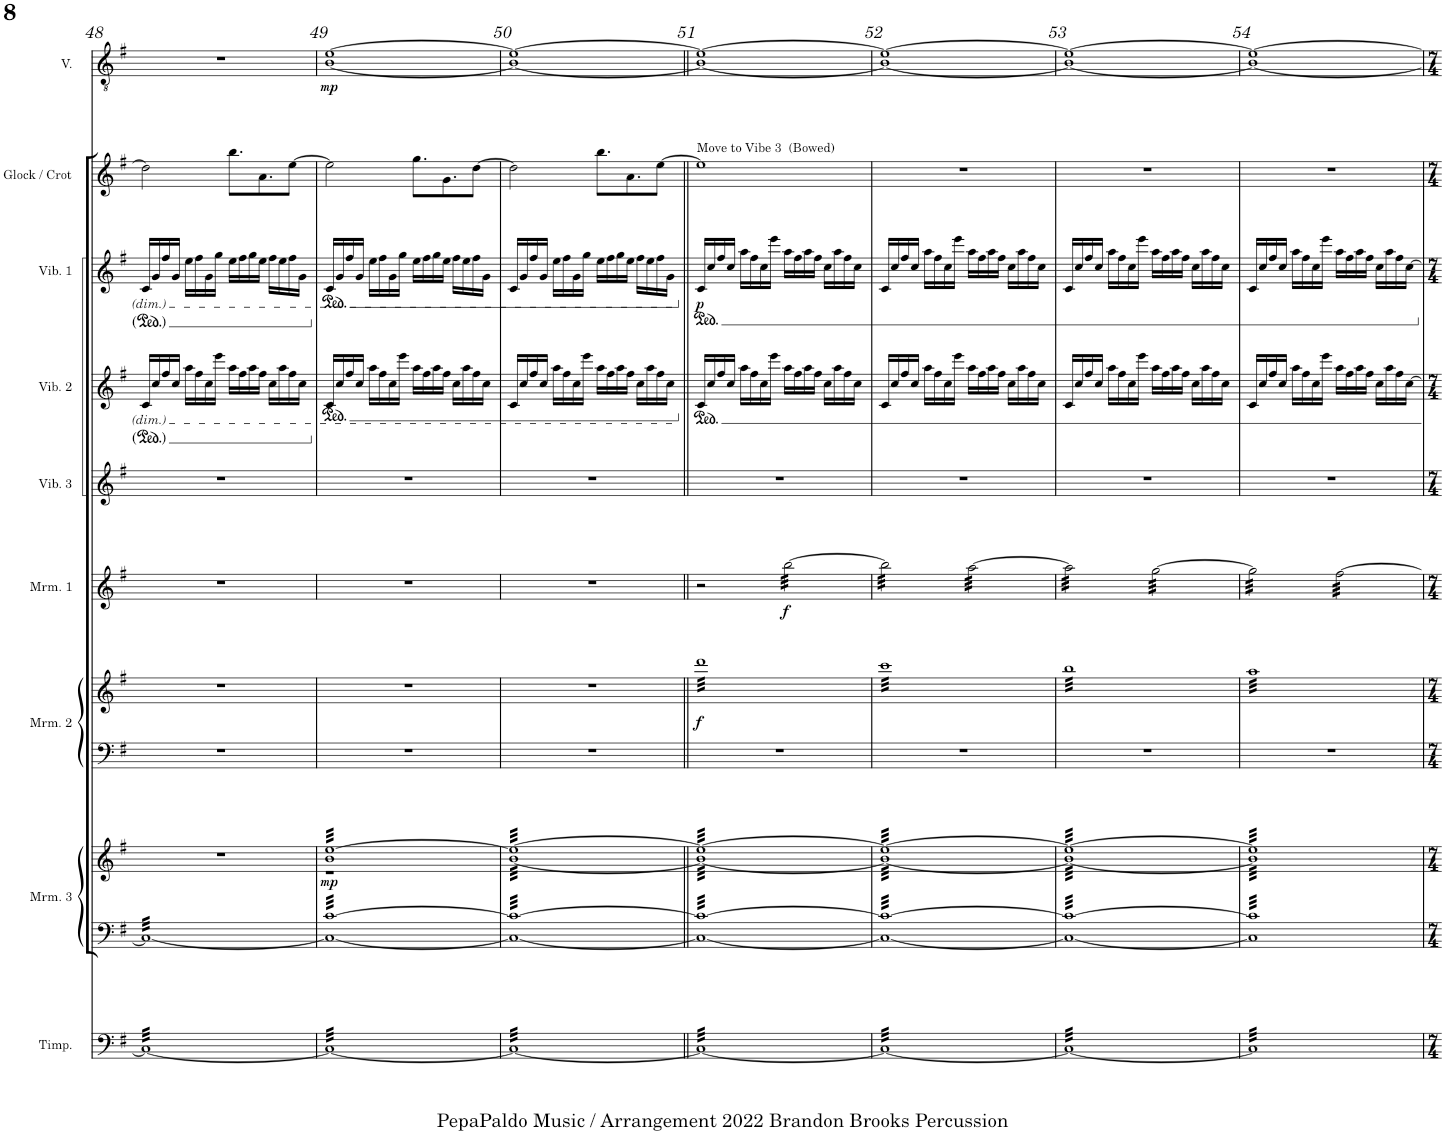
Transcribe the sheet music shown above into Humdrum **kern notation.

**kern	**kern	**kern	**dynam	**kern	**kern	**dynam	**kern	**dynam	**kern	**kern	**kern	**dynam	**kern	**kern	**dynam
*part9	*part8	*part8	*part8	*part7	*part7	*part7	*part6	*part6	*part5	*part4	*part3	*part3	*part2	*part1	*part1
*staff11	*staff10	*staff9	*staff9/10	*staff8	*staff7	*staff7/8	*staff6	*staff6	*staff5	*staff4	*staff3	*staff3	*staff2	*staff1	*staff1
*I"Timpani	*I"Marimba 3	*	*	*I"Marimba 2	*	*	*I"Marimba 1	*	*I"Vibraphone 3	*I"Vibraphone 2	*I"Vibraphone 1	*	*I"Glock / Crot	*I"Voice	*
*I'Timp.	*I'Mrm. 3	*	*	*I'Mrm. 2	*	*	*I'Mrm. 1	*	*I'Vib. 3	*I'Vib. 2	*I'Vib. 1	*	*I'Glock / Crot	*I'V.	*
!!LO:PB:g=z
*clefF4	*clefF4	*clefG2	*	*clefF4	*clefG2	*	*clefG2	*	*clefG2	*clefG2	*clefG2	*	*clefG2	*clefGv2	*
*	*	*	*	*	*	*	*	*	*	*	*	*	*Trd-14c-24	*	*
*k[f#]	*k[f#]	*k[f#]	*	*k[f#]	*k[f#]	*	*k[f#]	*	*k[f#]	*k[f#]	*k[f#]	*	*k[f#]	*k[f#]	*
*M4/4	*M4/4	*M4/4	*	*M4/4	*M4/4	*	*M4/4	*	*M4/4	*M4/4	*M4/4	*	*M4/4	*M4/4	*
=48	=48	=48	=48	=48	=48	=48	=48	=48	=48	=48	=48	=48	=48	=48	=48
*tremolo	*	*	*	*	*	*	*	*	*	*	*	*	*	*	*
*	*tremolo	*	*	*	*	*	*	*	*	*	*	*	*	*	*
32CLLL	32CLLL	1r	.	1r	1r	.	1r	.	1r	16c/LL	16c/LL	.	2dd\]	1r	.
32C	32C	.	.	.	.	.	.	.	.	.	.	.	.	.	.
32C	32C	.	.	.	.	.	.	.	.	16cc/	16g/	.	.	.	.
32C	32C	.	.	.	.	.	.	.	.	.	.	.	.	.	.
32C	32C	.	.	.	.	.	.	.	.	16ff#/	16ff#/	.	.	.	.
32C	32C	.	.	.	.	.	.	.	.	.	.	.	.	.	.
32C	32C	.	.	.	.	.	.	.	.	16cc/JJ	16g/JJ	.	.	.	.
32C	32C	.	.	.	.	.	.	.	.	.	.	.	.	.	.
32C	32C	.	.	.	.	.	.	.	.	16aa\LL	16ee\LL	.	.	.	.
32C	32C	.	.	.	.	.	.	.	.	.	.	.	.	.	.
32C	32C	.	.	.	.	.	.	.	.	16ff#\	16ff#\	.	.	.	.
32C	32C	.	.	.	.	.	.	.	.	.	.	.	.	.	.
32C	32C	.	.	.	.	.	.	.	.	16cc\	16g\	.	.	.	.
32C	32C	.	.	.	.	.	.	.	.	.	.	.	.	.	.
32C	32C	.	.	.	.	.	.	.	.	16eee\JJ	16gg\JJ	.	.	.	.
32C	32C	.	.	.	.	.	.	.	.	.	.	.	.	.	.
32C	32C	.	.	.	.	.	.	.	.	16aa\LL	16ee\LL	.	8.bb\L	.	.
32C	32C	.	.	.	.	.	.	.	.	.	.	.	.	.	.
32C	32C	.	.	.	.	.	.	.	.	16ff#\	16ff#\	.	.	.	.
32C	32C	.	.	.	.	.	.	.	.	.	.	.	.	.	.
32C	32C	.	.	.	.	.	.	.	.	16aa\	16gg\	.	.	.	.
32C	32C	.	.	.	.	.	.	.	.	.	.	.	.	.	.
32C	32C	.	.	.	.	.	.	.	.	16ff#\JJ	16ee\JJ	.	8.a\	.	.
32C	32C	.	.	.	.	.	.	.	.	.	.	.	.	.	.
32C	32C	.	.	.	.	.	.	.	.	16cc\LL	16ff#\LL	.	.	.	.
32C	32C	.	.	.	.	.	.	.	.	.	.	.	.	.	.
32C	32C	.	.	.	.	.	.	.	.	16aa\	16ee\	.	.	.	.
32C	32C	.	.	.	.	.	.	.	.	.	.	.	.	.	.
32C	32C	.	.	.	.	.	.	.	.	16ff#\	16ff#\	.	[8ee\J	.	.
32C	32C	.	.	.	.	.	.	.	.	.	.	.	.	.	.
32C	32C	.	.	.	.	.	.	.	.	16cc\JJ	16g\JJ	.	.	.	.
32CJJJ	32CJJJ	.	.	.	.	.	.	.	.	.	.	.	.	.	.
=49	=49	=49	=49	=49	=49	=49	=49	=49	=49	=49	=49	=49	=49	=49	=49
*	*	*^	*	*	*	*	*	*	*	*	*	*	*	*	*
*	*	*	*	*	*	*	*	*	*	*	*ped	*	*	*	*	*
*	*	*	*	*	*	*	*	*	*	*	*	*ped	*	*	*	*
*	*	*	*	*	*	*	*	*	*	*	*	*	*	*	*^	*
!	!	!	!	!LO:DY:b	!	!	!	!	!	!	!	!	!	!	!	!	!LO:DY:b
*	*	*tremolo	*	*	*	*	*	*	*	*	*	*	*	*	*	*	*
32CLLL	32C [32cLLL	32b [32eeLLL	1r	mp	1r	1r	.	1r	.	1r	16c/LL	16c/LL	.	2ee\]	[1e	[1B	mp
32C	32C 32c	32b 32ee	.	.	.	.	.	.	.	.	.	.	.	.	.	.	.
32C	32C 32c	32b 32ee	.	.	.	.	.	.	.	.	16cc/	16g/	.	.	.	.	.
32C	32C 32c	32b 32ee	.	.	.	.	.	.	.	.	.	.	.	.	.	.	.
32C	32C 32c	32b 32ee	.	.	.	.	.	.	.	.	16ff#/	16ff#/	.	.	.	.	.
32C	32C 32c	32b 32ee	.	.	.	.	.	.	.	.	.	.	.	.	.	.	.
32C	32C 32c	32b 32ee	.	.	.	.	.	.	.	.	16cc/JJ	16g/JJ	.	.	.	.	.
32C	32C 32c	32b 32ee	.	.	.	.	.	.	.	.	.	.	.	.	.	.	.
32C	32C 32c	32b 32ee	.	.	.	.	.	.	.	.	16aa\LL	16ee\LL	.	.	.	.	.
32C	32C 32c	32b 32ee	.	.	.	.	.	.	.	.	.	.	.	.	.	.	.
32C	32C 32c	32b 32ee	.	.	.	.	.	.	.	.	16ff#\	16ff#\	.	.	.	.	.
32C	32C 32c	32b 32ee	.	.	.	.	.	.	.	.	.	.	.	.	.	.	.
32C	32C 32c	32b 32ee	.	.	.	.	.	.	.	.	16cc\	16g\	.	.	.	.	.
32C	32C 32c	32b 32ee	.	.	.	.	.	.	.	.	.	.	.	.	.	.	.
32C	32C 32c	32b 32ee	.	.	.	.	.	.	.	.	16eee\JJ	16gg\JJ	.	.	.	.	.
32C	32C 32c	32b 32ee	.	.	.	.	.	.	.	.	.	.	.	.	.	.	.
32C	32C 32c	32b 32ee	.	.	.	.	.	.	.	.	16aa\LL	16ee\LL	.	8.gg\L	.	.	.
32C	32C 32c	32b 32ee	.	.	.	.	.	.	.	.	.	.	.	.	.	.	.
32C	32C 32c	32b 32ee	.	.	.	.	.	.	.	.	16ff#\	16ff#\	.	.	.	.	.
32C	32C 32c	32b 32ee	.	.	.	.	.	.	.	.	.	.	.	.	.	.	.
32C	32C 32c	32b 32ee	.	.	.	.	.	.	.	.	16aa\	16gg\	.	.	.	.	.
32C	32C 32c	32b 32ee	.	.	.	.	.	.	.	.	.	.	.	.	.	.	.
32C	32C 32c	32b 32ee	.	.	.	.	.	.	.	.	16ff#\JJ	16ee\JJ	.	8.g\	.	.	.
32C	32C 32c	32b 32ee	.	.	.	.	.	.	.	.	.	.	.	.	.	.	.
32C	32C 32c	32b 32ee	.	.	.	.	.	.	.	.	16cc\LL	16ff#\LL	.	.	.	.	.
32C	32C 32c	32b 32ee	.	.	.	.	.	.	.	.	.	.	.	.	.	.	.
32C	32C 32c	32b 32ee	.	.	.	.	.	.	.	.	16aa\	16ee\	.	.	.	.	.
32C	32C 32c	32b 32ee	.	.	.	.	.	.	.	.	.	.	.	.	.	.	.
32C	32C 32c	32b 32ee	.	.	.	.	.	.	.	.	16ff#\	16ff#\	.	[8dd\J	.	.	.
32C	32C 32c	32b 32ee	.	.	.	.	.	.	.	.	.	.	.	.	.	.	.
32C	32C 32c	32b 32ee	.	.	.	.	.	.	.	.	16cc\JJ	16g\JJ	.	.	.	.	.
32CJJJ	32C 32cJJJ	32b 32eeJJJ	.	.	.	.	.	.	.	.	.	.	.	.	.	.	.
=50	=50	=50	=50	=50	=50	=50	=50	=50	=50	=50	=50	=50	=50	=50	=50	=50	=50
32CLLL	32C 32cLLL	32eeLLL	[32bLLL	.	1r	1r	.	1r	.	1r	16c/LL	16c/LL	.	2dd\]	1e_	1B_	.
32C	32C 32c	32ee	32b	.	.	.	.	.	.	.	.	.	.	.	.	.	.
32C	32C 32c	32ee	32b	.	.	.	.	.	.	.	16cc/	16g/	.	.	.	.	.
32C	32C 32c	32ee	32b	.	.	.	.	.	.	.	.	.	.	.	.	.	.
32C	32C 32c	32ee	32b	.	.	.	.	.	.	.	16ff#/	16ff#/	.	.	.	.	.
32C	32C 32c	32ee	32b	.	.	.	.	.	.	.	.	.	.	.	.	.	.
32C	32C 32c	32ee	32b	.	.	.	.	.	.	.	16cc/JJ	16g/JJ	.	.	.	.	.
32C	32C 32c	32ee	32b	.	.	.	.	.	.	.	.	.	.	.	.	.	.
32C	32C 32c	32ee	32b	.	.	.	.	.	.	.	16aa\LL	16ee\LL	.	.	.	.	.
32C	32C 32c	32ee	32b	.	.	.	.	.	.	.	.	.	.	.	.	.	.
32C	32C 32c	32ee	32b	.	.	.	.	.	.	.	16ff#\	16ff#\	.	.	.	.	.
32C	32C 32c	32ee	32b	.	.	.	.	.	.	.	.	.	.	.	.	.	.
32C	32C 32c	32ee	32b	.	.	.	.	.	.	.	16cc\	16g\	.	.	.	.	.
32C	32C 32c	32ee	32b	.	.	.	.	.	.	.	.	.	.	.	.	.	.
32C	32C 32c	32ee	32b	.	.	.	.	.	.	.	16eee\JJ	16gg\JJ	.	.	.	.	.
32C	32C 32c	32ee	32b	.	.	.	.	.	.	.	.	.	.	.	.	.	.
32C	32C 32c	32ee	32b	.	.	.	.	.	.	.	16aa\LL	16ee\LL	.	8.bb\L	.	.	.
32C	32C 32c	32ee	32b	.	.	.	.	.	.	.	.	.	.	.	.	.	.
32C	32C 32c	32ee	32b	.	.	.	.	.	.	.	16ff#\	16ff#\	.	.	.	.	.
32C	32C 32c	32ee	32b	.	.	.	.	.	.	.	.	.	.	.	.	.	.
32C	32C 32c	32ee	32b	.	.	.	.	.	.	.	16aa\	16gg\	.	.	.	.	.
32C	32C 32c	32ee	32b	.	.	.	.	.	.	.	.	.	.	.	.	.	.
32C	32C 32c	32ee	32b	.	.	.	.	.	.	.	16ff#\JJ	16ee\JJ	.	8.a\	.	.	.
32C	32C 32c	32ee	32b	.	.	.	.	.	.	.	.	.	.	.	.	.	.
32C	32C 32c	32ee	32b	.	.	.	.	.	.	.	16cc\LL	16ff#\LL	.	.	.	.	.
32C	32C 32c	32ee	32b	.	.	.	.	.	.	.	.	.	.	.	.	.	.
32C	32C 32c	32ee	32b	.	.	.	.	.	.	.	16aa\	16ee\	.	.	.	.	.
32C	32C 32c	32ee	32b	.	.	.	.	.	.	.	.	.	.	.	.	.	.
32C	32C 32c	32ee	32b	.	.	.	.	.	.	.	16ff#\	16ff#\	.	[8ee\J	.	.	.
32C	32C 32c	32ee	32b	.	.	.	.	.	.	.	.	.	.	.	.	.	.
32C	32C 32c	32ee	32b	.	.	.	.	.	.	.	16cc\JJ	16g\JJ	.	.	.	.	.
32CJJJ	32C 32cJJJ	32eeJJJ	32bJJJ	.	.	.	.	.	.	.	.	.	.	.	.	.	.
=51||	=51||	=51||	=51||	=51||	=51||	=51||	=51||	=51||	=51||	=51||	=51||	=51||	=51||	=51||	=51||	=51||	=51||
*	*	*	*	*	*	*	*	*	*	*	*Xped	*	*	*	*	*	*
*	*	*	*	*	*	*	*	*	*	*	*	*Xped	*	*	*	*	*
*	*	*	*	*	*	*	*	*	*	*	*	*ped	*	*	*	*	*
!	!	!	!	!	!	!	!	!	!	!	!	!	!	!LO:TX:a:t=Move to Vibe 3  (Bowed)	!	!	!
!	!	!	!	!	!	!	!LO:DY:b	!	!	!	!	!	!LO:DY:b	!	!	!	!
*	*	*	*	*	*	*tremolo	*	*	*	*	*	*	*	*	*	*	*
32CLLL	32C 32cLLL	32eeLLL	32bLLL	.	1r	32dddLLL	f	2r	.	1r	16c/LL	16c/LL	p	1ee]	1e_	1B_	.
32C	32C 32c	32ee	32b	.	.	32ddd	.	.	.	.	.	.	.	.	.	.	.
32C	32C 32c	32ee	32b	.	.	32ddd	.	.	.	.	16cc/	16cc/	.	.	.	.	.
32C	32C 32c	32ee	32b	.	.	32ddd	.	.	.	.	.	.	.	.	.	.	.
32C	32C 32c	32ee	32b	.	.	32ddd	.	.	.	.	16ff#/	16ff#/	.	.	.	.	.
32C	32C 32c	32ee	32b	.	.	32ddd	.	.	.	.	.	.	.	.	.	.	.
32C	32C 32c	32ee	32b	.	.	32ddd	.	.	.	.	16cc/JJ	16cc/JJ	.	.	.	.	.
32C	32C 32c	32ee	32b	.	.	32ddd	.	.	.	.	.	.	.	.	.	.	.
32C	32C 32c	32ee	32b	.	.	32ddd	.	.	.	.	16aa\LL	16aa\LL	.	.	.	.	.
32C	32C 32c	32ee	32b	.	.	32ddd	.	.	.	.	.	.	.	.	.	.	.
32C	32C 32c	32ee	32b	.	.	32ddd	.	.	.	.	16ff#\	16ff#\	.	.	.	.	.
32C	32C 32c	32ee	32b	.	.	32ddd	.	.	.	.	.	.	.	.	.	.	.
32C	32C 32c	32ee	32b	.	.	32ddd	.	.	.	.	16cc\	16cc\	.	.	.	.	.
32C	32C 32c	32ee	32b	.	.	32ddd	.	.	.	.	.	.	.	.	.	.	.
32C	32C 32c	32ee	32b	.	.	32ddd	.	.	.	.	16eee\JJ	16eee\JJ	.	.	.	.	.
32C	32C 32c	32ee	32b	.	.	32ddd	.	.	.	.	.	.	.	.	.	.	.
!	!	!	!	!	!	!	!	!	!LO:DY:b	!	!	!	!	!	!	!	!
*	*	*	*	*	*	*	*	*tremolo	*	*	*	*	*	*	*	*	*
32C	32C 32c	32ee	32b	.	.	32ddd	.	[32bb\LLL	f	.	16aa\LL	16aa\LL	.	.	.	.	.
32C	32C 32c	32ee	32b	.	.	32ddd	.	32bb\	.	.	.	.	.	.	.	.	.
32C	32C 32c	32ee	32b	.	.	32ddd	.	32bb\	.	.	16ff#\	16ff#\	.	.	.	.	.
32C	32C 32c	32ee	32b	.	.	32ddd	.	32bb\	.	.	.	.	.	.	.	.	.
32C	32C 32c	32ee	32b	.	.	32ddd	.	32bb\	.	.	16aa\	16aa\	.	.	.	.	.
32C	32C 32c	32ee	32b	.	.	32ddd	.	32bb\	.	.	.	.	.	.	.	.	.
32C	32C 32c	32ee	32b	.	.	32ddd	.	32bb\	.	.	16ff#\JJ	16ff#\JJ	.	.	.	.	.
32C	32C 32c	32ee	32b	.	.	32ddd	.	32bb\	.	.	.	.	.	.	.	.	.
32C	32C 32c	32ee	32b	.	.	32ddd	.	32bb\	.	.	16cc\LL	16cc\LL	.	.	.	.	.
32C	32C 32c	32ee	32b	.	.	32ddd	.	32bb\	.	.	.	.	.	.	.	.	.
32C	32C 32c	32ee	32b	.	.	32ddd	.	32bb\	.	.	16aa\	16aa\	.	.	.	.	.
32C	32C 32c	32ee	32b	.	.	32ddd	.	32bb\	.	.	.	.	.	.	.	.	.
32C	32C 32c	32ee	32b	.	.	32ddd	.	32bb\	.	.	16ff#\	16ff#\	.	.	.	.	.
32C	32C 32c	32ee	32b	.	.	32ddd	.	32bb\	.	.	.	.	.	.	.	.	.
32C	32C 32c	32ee	32b	.	.	32ddd	.	32bb\	.	.	16cc\JJ	16cc\JJ	.	.	.	.	.
32CJJJ	32C 32cJJJ	32eeJJJ	32bJJJ	.	.	32dddJJJ	.	32bb\JJJ	.	.	.	.	.	.	.	.	.
=52	=52	=52	=52	=52	=52	=52	=52	=52	=52	=52	=52	=52	=52	=52	=52	=52	=52
32CLLL	32C 32cLLL	32eeLLL	32bLLL	.	1r	32cccLLL	.	32bb\]LLL	.	1r	16c/LL	16c/LL	.	1r	1e_	1B_	.
32C	32C 32c	32ee	32b	.	.	32ccc	.	32bb\	.	.	.	.	.	.	.	.	.
32C	32C 32c	32ee	32b	.	.	32ccc	.	32bb\	.	.	16cc/	16cc/	.	.	.	.	.
32C	32C 32c	32ee	32b	.	.	32ccc	.	32bb\	.	.	.	.	.	.	.	.	.
32C	32C 32c	32ee	32b	.	.	32ccc	.	32bb\	.	.	16ff#/	16ff#/	.	.	.	.	.
32C	32C 32c	32ee	32b	.	.	32ccc	.	32bb\	.	.	.	.	.	.	.	.	.
32C	32C 32c	32ee	32b	.	.	32ccc	.	32bb\	.	.	16cc/JJ	16cc/JJ	.	.	.	.	.
32C	32C 32c	32ee	32b	.	.	32ccc	.	32bb\	.	.	.	.	.	.	.	.	.
32C	32C 32c	32ee	32b	.	.	32ccc	.	32bb\	.	.	16aa\LL	16aa\LL	.	.	.	.	.
32C	32C 32c	32ee	32b	.	.	32ccc	.	32bb\	.	.	.	.	.	.	.	.	.
32C	32C 32c	32ee	32b	.	.	32ccc	.	32bb\	.	.	16ff#\	16ff#\	.	.	.	.	.
32C	32C 32c	32ee	32b	.	.	32ccc	.	32bb\	.	.	.	.	.	.	.	.	.
32C	32C 32c	32ee	32b	.	.	32ccc	.	32bb\	.	.	16cc\	16cc\	.	.	.	.	.
32C	32C 32c	32ee	32b	.	.	32ccc	.	32bb\	.	.	.	.	.	.	.	.	.
32C	32C 32c	32ee	32b	.	.	32ccc	.	32bb\	.	.	16eee\JJ	16eee\JJ	.	.	.	.	.
32C	32C 32c	32ee	32b	.	.	32ccc	.	32bb\JJJ	.	.	.	.	.	.	.	.	.
32C	32C 32c	32ee	32b	.	.	32ccc	.	[32aa\LLL	.	.	16aa\LL	16aa\LL	.	.	.	.	.
32C	32C 32c	32ee	32b	.	.	32ccc	.	32aa\	.	.	.	.	.	.	.	.	.
32C	32C 32c	32ee	32b	.	.	32ccc	.	32aa\	.	.	16ff#\	16ff#\	.	.	.	.	.
32C	32C 32c	32ee	32b	.	.	32ccc	.	32aa\	.	.	.	.	.	.	.	.	.
32C	32C 32c	32ee	32b	.	.	32ccc	.	32aa\	.	.	16aa\	16aa\	.	.	.	.	.
32C	32C 32c	32ee	32b	.	.	32ccc	.	32aa\	.	.	.	.	.	.	.	.	.
32C	32C 32c	32ee	32b	.	.	32ccc	.	32aa\	.	.	16ff#\JJ	16ff#\JJ	.	.	.	.	.
32C	32C 32c	32ee	32b	.	.	32ccc	.	32aa\	.	.	.	.	.	.	.	.	.
32C	32C 32c	32ee	32b	.	.	32ccc	.	32aa\	.	.	16cc\LL	16cc\LL	.	.	.	.	.
32C	32C 32c	32ee	32b	.	.	32ccc	.	32aa\	.	.	.	.	.	.	.	.	.
32C	32C 32c	32ee	32b	.	.	32ccc	.	32aa\	.	.	16aa\	16aa\	.	.	.	.	.
32C	32C 32c	32ee	32b	.	.	32ccc	.	32aa\	.	.	.	.	.	.	.	.	.
32C	32C 32c	32ee	32b	.	.	32ccc	.	32aa\	.	.	16ff#\	16ff#\	.	.	.	.	.
32C	32C 32c	32ee	32b	.	.	32ccc	.	32aa\	.	.	.	.	.	.	.	.	.
32C	32C 32c	32ee	32b	.	.	32ccc	.	32aa\	.	.	16cc\JJ	16cc\JJ	.	.	.	.	.
32CJJJ	32C 32cJJJ	32eeJJJ	32bJJJ	.	.	32cccJJJ	.	32aa\JJJ	.	.	.	.	.	.	.	.	.
=53	=53	=53	=53	=53	=53	=53	=53	=53	=53	=53	=53	=53	=53	=53	=53	=53	=53
32CLLL	32C 32cLLL	32eeLLL	32bLLL	.	1r	32bbLLL	.	32aa\]LLL	.	1r	16c/LL	16c/LL	.	1r	1e_	1B_	.
32C	32C 32c	32ee	32b	.	.	32bb	.	32aa\	.	.	.	.	.	.	.	.	.
32C	32C 32c	32ee	32b	.	.	32bb	.	32aa\	.	.	16cc/	16cc/	.	.	.	.	.
32C	32C 32c	32ee	32b	.	.	32bb	.	32aa\	.	.	.	.	.	.	.	.	.
32C	32C 32c	32ee	32b	.	.	32bb	.	32aa\	.	.	16ff#/	16ff#/	.	.	.	.	.
32C	32C 32c	32ee	32b	.	.	32bb	.	32aa\	.	.	.	.	.	.	.	.	.
32C	32C 32c	32ee	32b	.	.	32bb	.	32aa\	.	.	16cc/JJ	16cc/JJ	.	.	.	.	.
32C	32C 32c	32ee	32b	.	.	32bb	.	32aa\	.	.	.	.	.	.	.	.	.
32C	32C 32c	32ee	32b	.	.	32bb	.	32aa\	.	.	16aa\LL	16aa\LL	.	.	.	.	.
32C	32C 32c	32ee	32b	.	.	32bb	.	32aa\	.	.	.	.	.	.	.	.	.
32C	32C 32c	32ee	32b	.	.	32bb	.	32aa\	.	.	16ff#\	16ff#\	.	.	.	.	.
32C	32C 32c	32ee	32b	.	.	32bb	.	32aa\	.	.	.	.	.	.	.	.	.
32C	32C 32c	32ee	32b	.	.	32bb	.	32aa\	.	.	16cc\	16cc\	.	.	.	.	.
32C	32C 32c	32ee	32b	.	.	32bb	.	32aa\	.	.	.	.	.	.	.	.	.
32C	32C 32c	32ee	32b	.	.	32bb	.	32aa\	.	.	16eee\JJ	16eee\JJ	.	.	.	.	.
32C	32C 32c	32ee	32b	.	.	32bb	.	32aa\JJJ	.	.	.	.	.	.	.	.	.
32C	32C 32c	32ee	32b	.	.	32bb	.	[32gg\LLL	.	.	16aa\LL	16aa\LL	.	.	.	.	.
32C	32C 32c	32ee	32b	.	.	32bb	.	32gg\	.	.	.	.	.	.	.	.	.
32C	32C 32c	32ee	32b	.	.	32bb	.	32gg\	.	.	16ff#\	16ff#\	.	.	.	.	.
32C	32C 32c	32ee	32b	.	.	32bb	.	32gg\	.	.	.	.	.	.	.	.	.
32C	32C 32c	32ee	32b	.	.	32bb	.	32gg\	.	.	16aa\	16aa\	.	.	.	.	.
32C	32C 32c	32ee	32b	.	.	32bb	.	32gg\	.	.	.	.	.	.	.	.	.
32C	32C 32c	32ee	32b	.	.	32bb	.	32gg\	.	.	16ff#\JJ	16ff#\JJ	.	.	.	.	.
32C	32C 32c	32ee	32b	.	.	32bb	.	32gg\	.	.	.	.	.	.	.	.	.
32C	32C 32c	32ee	32b	.	.	32bb	.	32gg\	.	.	16cc\LL	16cc\LL	.	.	.	.	.
32C	32C 32c	32ee	32b	.	.	32bb	.	32gg\	.	.	.	.	.	.	.	.	.
32C	32C 32c	32ee	32b	.	.	32bb	.	32gg\	.	.	16aa\	16aa\	.	.	.	.	.
32C	32C 32c	32ee	32b	.	.	32bb	.	32gg\	.	.	.	.	.	.	.	.	.
32C	32C 32c	32ee	32b	.	.	32bb	.	32gg\	.	.	16ff#\	16ff#\	.	.	.	.	.
32C	32C 32c	32ee	32b	.	.	32bb	.	32gg\	.	.	.	.	.	.	.	.	.
32C	32C 32c	32ee	32b	.	.	32bb	.	32gg\	.	.	16cc\JJ	16cc\JJ	.	.	.	.	.
32CJJJ	32C 32cJJJ	32eeJJJ	32bJJJ	.	.	32bbJJJ	.	32gg\JJJ	.	.	.	.	.	.	.	.	.
=54	=54	=54	=54	=54	=54	=54	=54	=54	=54	=54	=54	=54	=54	=54	=54	=54	=54
32C]LLL	32C] 32c]LLL	32ee]LLL	32b]LLL	.	1r	32aaLLL	.	32gg\]LLL	.	1r	16c/LL	16c/LL	.	1r	1e_	1B_	.
32C	32C 32c	32ee	32b	.	.	32aa	.	32gg\	.	.	.	.	.	.	.	.	.
32C	32C 32c	32ee	32b	.	.	32aa	.	32gg\	.	.	16cc/	16cc/	.	.	.	.	.
32C	32C 32c	32ee	32b	.	.	32aa	.	32gg\	.	.	.	.	.	.	.	.	.
32C	32C 32c	32ee	32b	.	.	32aa	.	32gg\	.	.	16ff#/	16ff#/	.	.	.	.	.
32C	32C 32c	32ee	32b	.	.	32aa	.	32gg\	.	.	.	.	.	.	.	.	.
32C	32C 32c	32ee	32b	.	.	32aa	.	32gg\	.	.	16cc/JJ	16cc/JJ	.	.	.	.	.
32C	32C 32c	32ee	32b	.	.	32aa	.	32gg\	.	.	.	.	.	.	.	.	.
32C	32C 32c	32ee	32b	.	.	32aa	.	32gg\	.	.	16aa\LL	16aa\LL	.	.	.	.	.
32C	32C 32c	32ee	32b	.	.	32aa	.	32gg\	.	.	.	.	.	.	.	.	.
32C	32C 32c	32ee	32b	.	.	32aa	.	32gg\	.	.	16ff#\	16ff#\	.	.	.	.	.
32C	32C 32c	32ee	32b	.	.	32aa	.	32gg\	.	.	.	.	.	.	.	.	.
32C	32C 32c	32ee	32b	.	.	32aa	.	32gg\	.	.	16cc\	16cc\	.	.	.	.	.
32C	32C 32c	32ee	32b	.	.	32aa	.	32gg\	.	.	.	.	.	.	.	.	.
32C	32C 32c	32ee	32b	.	.	32aa	.	32gg\	.	.	16eee\JJ	16eee\JJ	.	.	.	.	.
32C	32C 32c	32ee	32b	.	.	32aa	.	32gg\JJJ	.	.	.	.	.	.	.	.	.
32C	32C 32c	32ee	32b	.	.	32aa	.	[32ff#\LLL	.	.	16aa\LL	16aa\LL	.	.	.	.	.
32C	32C 32c	32ee	32b	.	.	32aa	.	32ff#\	.	.	.	.	.	.	.	.	.
32C	32C 32c	32ee	32b	.	.	32aa	.	32ff#\	.	.	16ff#\	16ff#\	.	.	.	.	.
32C	32C 32c	32ee	32b	.	.	32aa	.	32ff#\	.	.	.	.	.	.	.	.	.
32C	32C 32c	32ee	32b	.	.	32aa	.	32ff#\	.	.	16aa\	16aa\	.	.	.	.	.
32C	32C 32c	32ee	32b	.	.	32aa	.	32ff#\	.	.	.	.	.	.	.	.	.
32C	32C 32c	32ee	32b	.	.	32aa	.	32ff#\	.	.	16ff#\JJ	16ff#\JJ	.	.	.	.	.
32C	32C 32c	32ee	32b	.	.	32aa	.	32ff#\	.	.	.	.	.	.	.	.	.
32C	32C 32c	32ee	32b	.	.	32aa	.	32ff#\	.	.	16cc\LL	16cc\LL	.	.	.	.	.
32C	32C 32c	32ee	32b	.	.	32aa	.	32ff#\	.	.	.	.	.	.	.	.	.
32C	32C 32c	32ee	32b	.	.	32aa	.	32ff#\	.	.	16aa\	16aa\	.	.	.	.	.
32C	32C 32c	32ee	32b	.	.	32aa	.	32ff#\	.	.	.	.	.	.	.	.	.
32C	32C 32c	32ee	32b	.	.	32aa	.	32ff#\	.	.	16ff#\	16ff#\	.	.	.	.	.
32C	32C 32c	32ee	32b	.	.	32aa	.	32ff#\	.	.	.	.	.	.	.	.	.
32C	32C 32c	32ee	32b	.	.	32aa	.	32ff#\	.	.	[16cc\JJ	[16cc\JJ	.	.	.	.	.
32CJJJ	32C 32cJJJ	32eeJJJ	32bJJJ	.	.	32aaJJJ	.	32ff#\JJJ	.	.	.	.	.	.	.	.	.
*	*	*	*	*	*	*	*	*Xtremolo	*	*	*	*	*	*	*	*	*
*	*	*	*	*	*	*Xtremolo	*	*	*	*	*	*	*	*	*	*	*
*	*	*Xtremolo	*	*	*	*	*	*	*	*	*	*	*	*	*	*	*
*	*Xtremolo	*	*	*	*	*	*	*	*	*	*	*	*	*	*	*	*
*Xtremolo	*	*	*	*	*	*	*	*	*	*	*	*	*	*	*	*	*
*	*	*v	*v	*	*	*	*	*	*	*	*	*	*	*	*v	*v	*
*	*	*	*	*	*	*	*	*	*	*	*Xped	*	*	*	*
=	=	=	=	=	=	=	=	=	=	=	=	=	=	=	=
*-	*-	*-	*-	*-	*-	*-	*-	*-	*-	*-	*-	*-	*-	*-	*-
